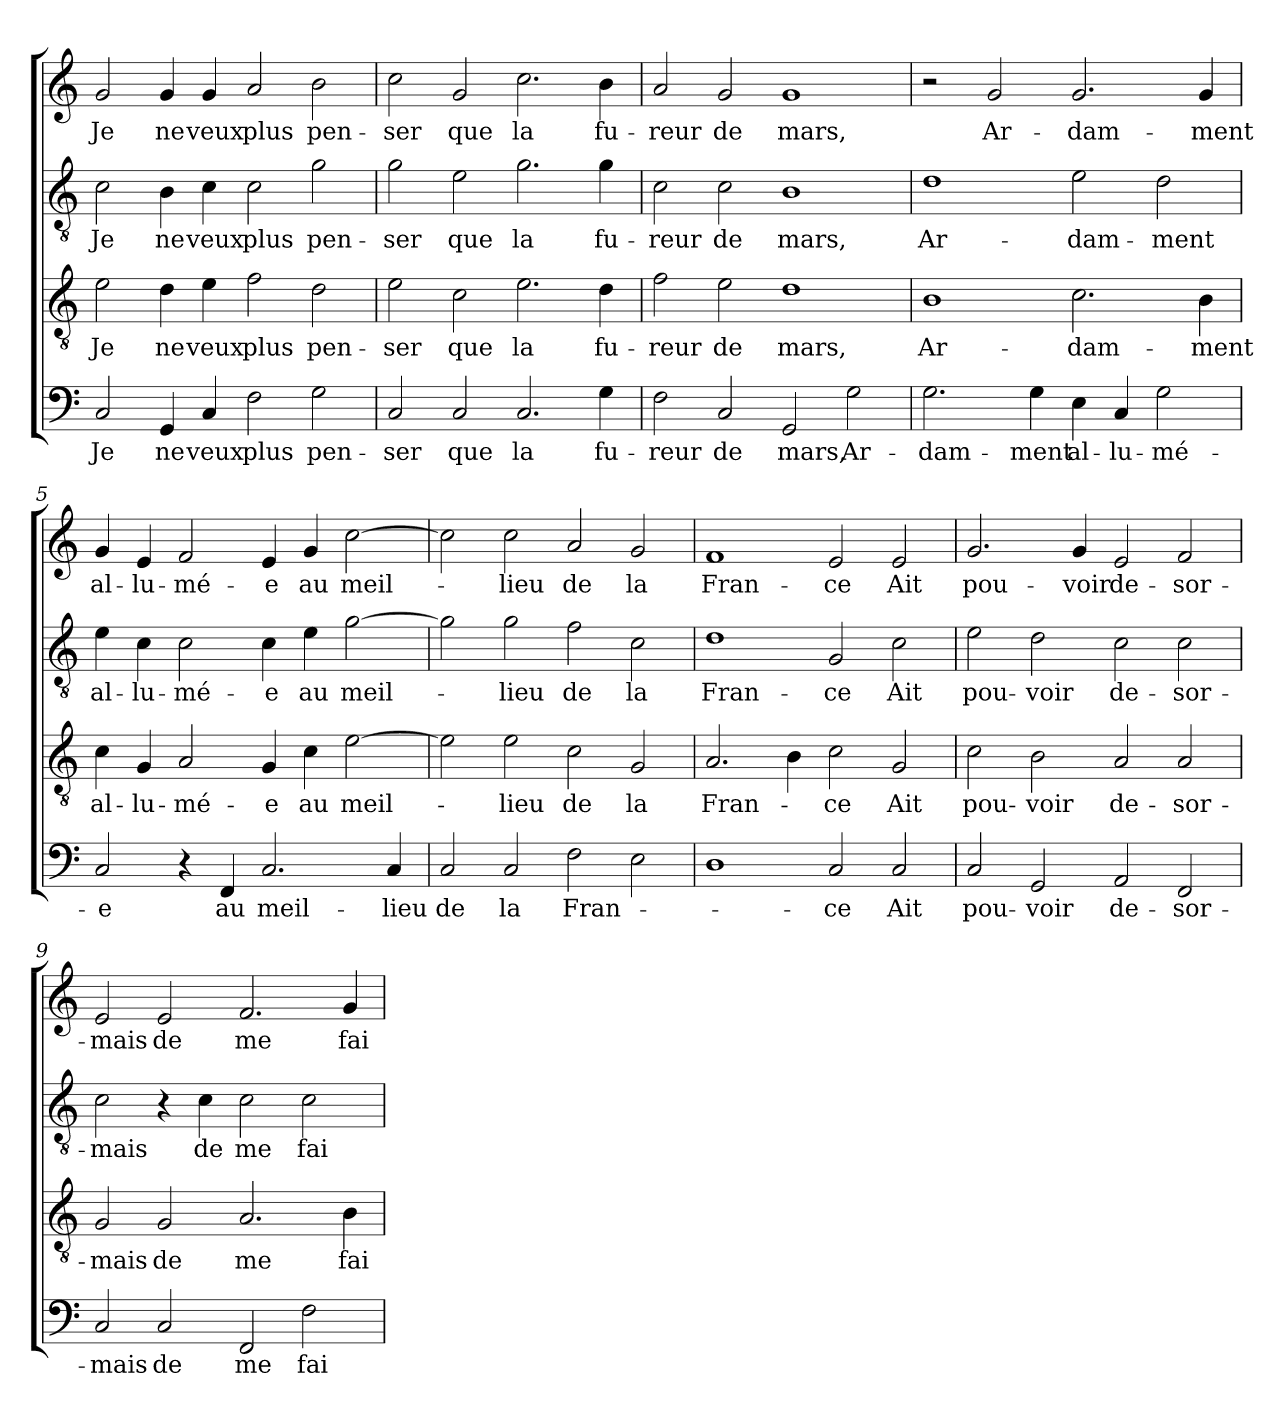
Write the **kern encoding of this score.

**kern	**text	**kern	**text	**kern	**text	**kern	**text
*part4	*part4	*part3	*part3	*part2	*part2	*part1	*part1
*staff4	*staff4	*staff3	*staff3	*staff2	*staff2	*staff1	*staff1
*clefF4	*	*clefGv2	*	*clefGv2	*	*clefG2	*
*k[]	*	*k[]	*	*k[]	*	*k[]	*
=1	=1	=1	=1	=1	=1	=1	=1
2C	Je	2e	Je	2c	Je	2g	Je
4GG	ne	4d	ne	4B	ne	4g	ne
4C	veux	4e	veux	4c	veux	4g	veux
2F	plus	2f	plus	2c	plus	2a	plus
2G	pen-	2d	pen-	2g	pen-	2b	pen-
=2	=2	=2	=2	=2	=2	=2	=2
2C	-ser	2e	-ser	2g	-ser	2cc	-ser
2C	que	2c	que	2e	que	2g	que
2.C	la	2.e	la	2.g	la	2.cc	la
4G	fu-	4d	fu-	4g	fu-	4b	fu-
=3	=3	=3	=3	=3	=3	=3	=3
2F	-reur	2f	-reur	2c	-reur	2a	-reur
2C	de	2e	de	2c	de	2g	de
2GG	mars,	1d	mars,	1B	mars,	1g	mars,
2G	Ar-	.	.	.	.	.	.
=4	=4	=4	=4	=4	=4	=4	=4
2.G	-dam-	1B	Ar-	1d	Ar-	2r	.
.	.	.	.	.	.	2g	Ar-
4G	-ment	.	.	.	.	.	.
4E	al-	2.c	-dam-	2e	-dam-	2.g	-dam-
4C	-lu-	.	.	.	.	.	.
2G	-mé-	.	.	2d	-ment	.	.
.	.	4B	-ment	.	.	4g	-ment
!!LO:LB:g=z
=5	=5	=5	=5	=5	=5	=5	=5
2C	-e	4c	al-	4e	al-	4g	al-
.	.	4G	-lu-	4c	-lu-	4e	-lu-
4r	.	2A	-mé-	2c	-mé-	2f	-mé-
4FF	au	.	.	.	.	.	.
2.C	meil-	4G	-e	4c	-e	4e	-e
.	.	4c	au	4e	au	4g	au
.	.	[2e	meil-	[2g	meil-	[2cc	meil-
4C	-lieu	.	.	.	.	.	.
=6	=6	=6	=6	=6	=6	=6	=6
2C	de	2e]	.	2g]	.	2cc]	.
2C	la	2e	-lieu	2g	-lieu	2cc	-lieu
2F	Fran-	2c	de	2f	de	2a	de
2E	.	2G	la	2c	la	2g	la
=7	=7	=7	=7	=7	=7	=7	=7
1D	.	2.A	Fran-	1d	Fran-	1f	Fran-
.	.	4B	.	.	.	.	.
2C	-ce	2c	-ce	2G	-ce	2e	-ce
2C	Ait	2G	Ait	2c	Ait	2e	Ait
=8	=8	=8	=8	=8	=8	=8	=8
2C	pou-	2c	pou-	2e	pou-	2.g	pou-
2GG	-voir	2B	-voir	2d	-voir	.	.
.	.	.	.	.	.	4g	-voir
2AA	de-	2A	de-	2c	de-	2e	de-
2FF	-sor-	2A	-sor-	2c	-sor-	2f	-sor-
!!LO:LB:g=z
=9	=9	=9	=9	=9	=9	=9	=9
2C	-mais	2G	-mais	2c	-mais	2e	-mais
2C	de	2G	de	4r	.	2e	de
.	.	.	.	4c	de	.	.
2FF	me	2.A	me	2c	me	2.f	me
2F	fai-	.	.	2c	fai-	.	.
.	.	4B	fai-	.	.	4g	fai-
=	=	=	=	=	=	=	=
*-	*-	*-	*-	*-	*-	*-	*-
